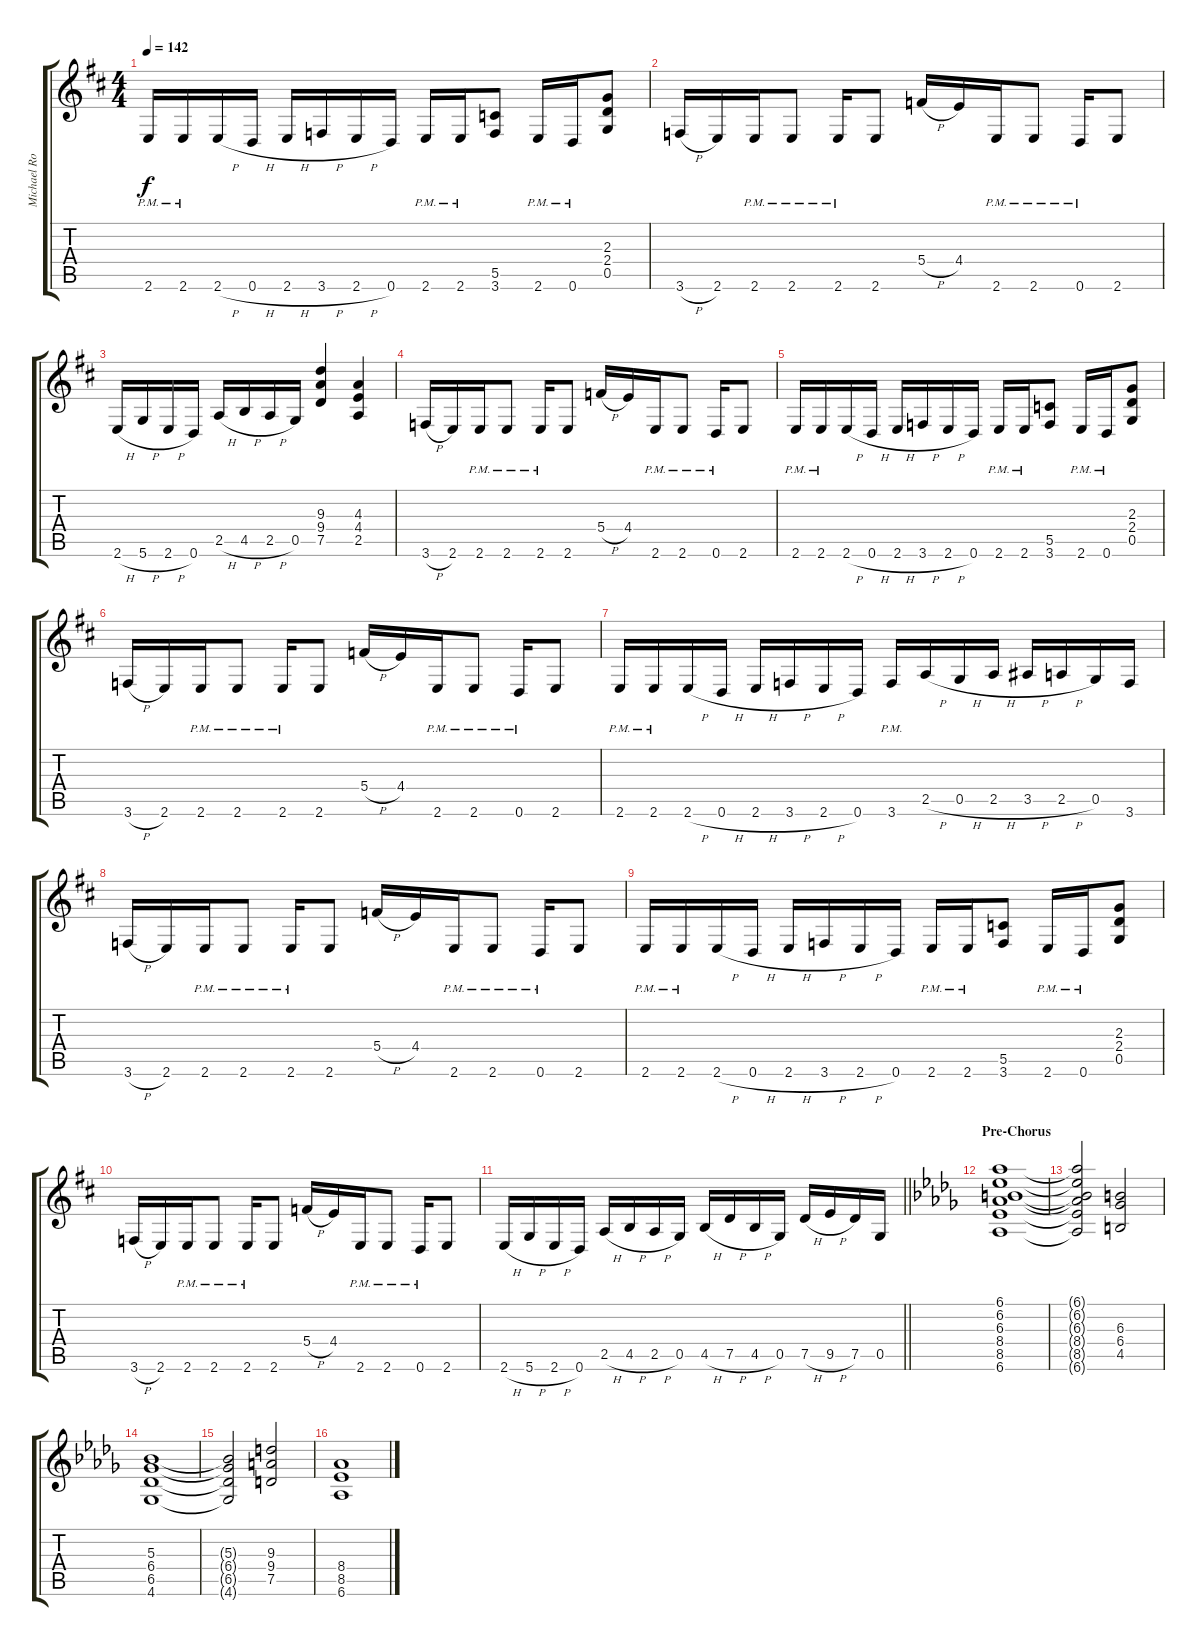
\track ("Michael Romeo (guitar)" "Michael Ro") {instrument distortionguitar}
\staff {score tabs}
\tuning (D4 A3 F3 C3 G2 D2) {hide}
\ts (4 4)
\tempo 142
\clef g2
\ks bminor
2.6{pm}.16{dy f} 2.6{pm}.16 2.6{h}.16 0.6{h}.16 2.6{h}.16 3.6{h}.16 2.6{h}.16 0.6.16 2.6{pm}.16 2.6{pm}.16 (5.5 3.6).8 2.6{pm}.16 0.6{pm}.16 (2.3 2.4 0.5).8 |
3.6{h}.16 2.6.16 2.6{pm}.16 2.6{pm}.8 2.6{pm}.16 2.6.8 5.4{h}.16 4.4.16 2.6{pm}.16 2.6{pm}.8 0.6{pm}.16 2.6.8 |
2.6{h}.16 5.6{h}.16 2.6{h}.16 0.6.16 2.5{h}.16 4.5{h}.16 2.5{h}.16 0.5.16 (9.3 9.4 7.5).4 (4.3 4.4 2.5).4 |
3.6{h}.16 2.6.16 2.6{pm}.16 2.6{pm}.8 2.6{pm}.16 2.6.8 5.4{h}.16 4.4.16 2.6{pm}.16 2.6{pm}.8 0.6{pm}.16 2.6.8 |
2.6{pm}.16 2.6{pm}.16 2.6{h}.16 0.6{h}.16 2.6{h}.16 3.6{h}.16 2.6{h}.16 0.6.16 2.6{pm}.16 2.6{pm}.16 (5.5 3.6).8 2.6{pm}.16 0.6{pm}.16 (2.3 2.4 0.5).8 |
3.6{h}.16 2.6.16 2.6{pm}.16 2.6{pm}.8 2.6{pm}.16 2.6.8 5.4{h}.16 4.4.16 2.6{pm}.16 2.6{pm}.8 0.6{pm}.16 2.6.8 |
2.6{pm}.16 2.6{pm}.16 2.6{h}.16 0.6{h}.16 2.6{h}.16 3.6{h}.16 2.6{h}.16 0.6.16 3.6{pm}.16 2.5{h}.16 0.5{h}.16 2.5{h}.16 3.5{h}.16 2.5{h}.16 0.5.16 3.6.16 |
3.6{h}.16 2.6.16 2.6{pm}.16 2.6{pm}.8 2.6{pm}.16 2.6.8 5.4{h}.16 4.4.16 2.6{pm}.16 2.6{pm}.8 0.6{pm}.16 2.6.8 |
2.6{pm}.16 2.6{pm}.16 2.6{h}.16 0.6{h}.16 2.6{h}.16 3.6{h}.16 2.6{h}.16 0.6.16 2.6{pm}.16 2.6{pm}.16 (5.5 3.6).8 2.6{pm}.16 0.6{pm}.16 (2.3 2.4 0.5).8 |
3.6{h}.16 2.6.16 2.6{pm}.16 2.6{pm}.8 2.6{pm}.16 2.6.8 5.4{h}.16 4.4.16 2.6{pm}.16 2.6{pm}.8 0.6{pm}.16 2.6.8 |
\barLineRight lightlight
2.6{h}.16 5.6{h}.16 2.6{h}.16 0.6.16 2.5{h}.16 4.5{h}.16 2.5{h}.16 0.5.16 4.5{h}.16 7.5{h}.16 4.5{h}.16 0.5.16 7.5{h}.16 9.5{h}.16 7.5.16 0.5.16 |
\section ("" "Pre-Chorus")
\ks bbminor
(6.1 6.2 6.3 8.4 8.5 6.6).1 |
(6.1{t} 6.2{t} 6.3{t} 8.4{t} 8.5{t} 6.6{t}).2 (6.3 6.4 4.5).2 |
(5.3 6.4 6.5 4.6).1 |
(5.3{t} 6.4{t} 6.5{t} 4.6{t}).2 (9.3 9.4 7.5).2 |
(8.4 8.5 6.6).1
